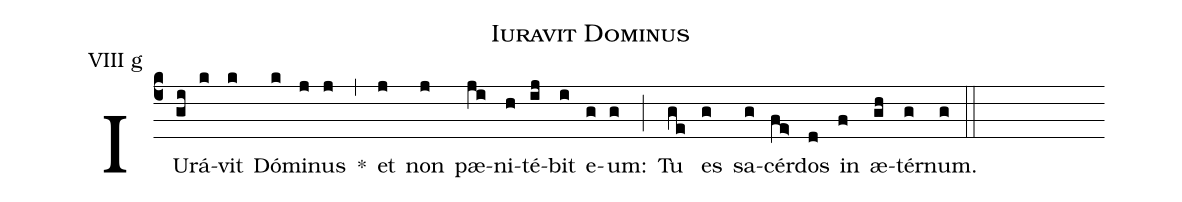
name: Iuravit Dominus;
office-part: vesperae II, 1. ant.;
mode: 8;
annotation: VIII g;
%%
(c4)
IU(gi)rá(k)vit(k) Dó(k)mi(j)nus(j) *(,)
et(j) non(j) pæ(ji)ni(h)té(ij)bit(i) e(g)um:(g) (;)
Tu(ge) es(g) sa(g)cér(fe>)dos(d) in(f) æ(gh)tér(g)num.(g) (::)
